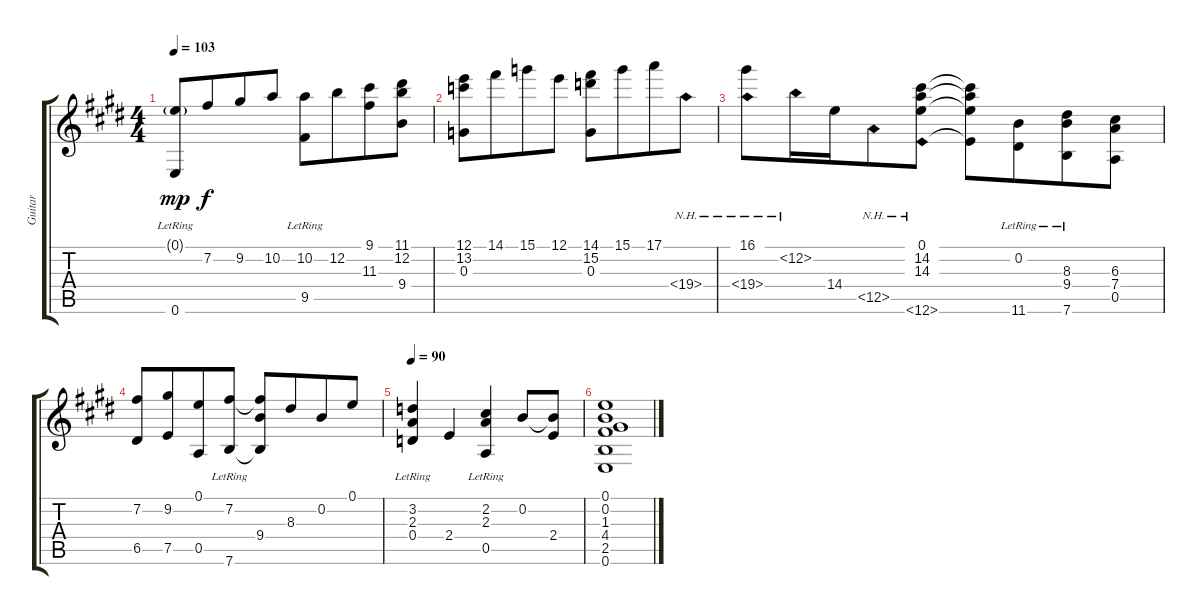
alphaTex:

\track ("Guitar" "Guitar") {instrument acousticguitarnylon}
\staff {score tabs}
\tuning (E4 B3 G3 D3 A2 E2) {hide}
\ts (4 4)
\tempo 103
\clef g2
\ks e
(0.1{g} 0.6{lr}).8{dy mp} 7.2.8{dy f beam merge} 9.2.8 10.2.8 (10.2 9.5{lr}).8 12.2.8{beam merge} (9.1 11.3).8 (11.1 12.2 9.4).8 |
(12.1 13.2 0.3).8 14.1.8{beam merge} 15.1.8 12.1.8{beam split} (14.1 15.2 0.3).8 15.1.8{beam merge} 17.1.8 19.4{nh}.8 |
(16.1 19.4{nh}).8 12.2{nh}.16 14.4.16{beam merge} 12.5{nh}.8 (0.1 14.2 14.3 12.6{nh}).8 (0.1{t} 14.2{t} 14.3{t} 12.6{t}).8 (0.2 11.6{lr}).8{beam merge} (8.3 9.4 7.6{lr}).8 (6.3 7.4 0.5).8 |
(7.2 6.5).8 (9.2 7.5).8{beam merge} (0.1 0.5).8 (7.2 7.6{lr}).8 (7.2{t} 9.4 7.6{t}).8 8.3.8{beam merge} 0.2.8 0.1.8 |
\tempo 90
(3.2 2.3 0.4{lr}).4 2.4.4 (2.2 2.3 0.5{lr}).4 0.2.8 (0.2{t} 2.4).8 |
(0.1 0.2 1.3 4.4 2.5 0.6).1
